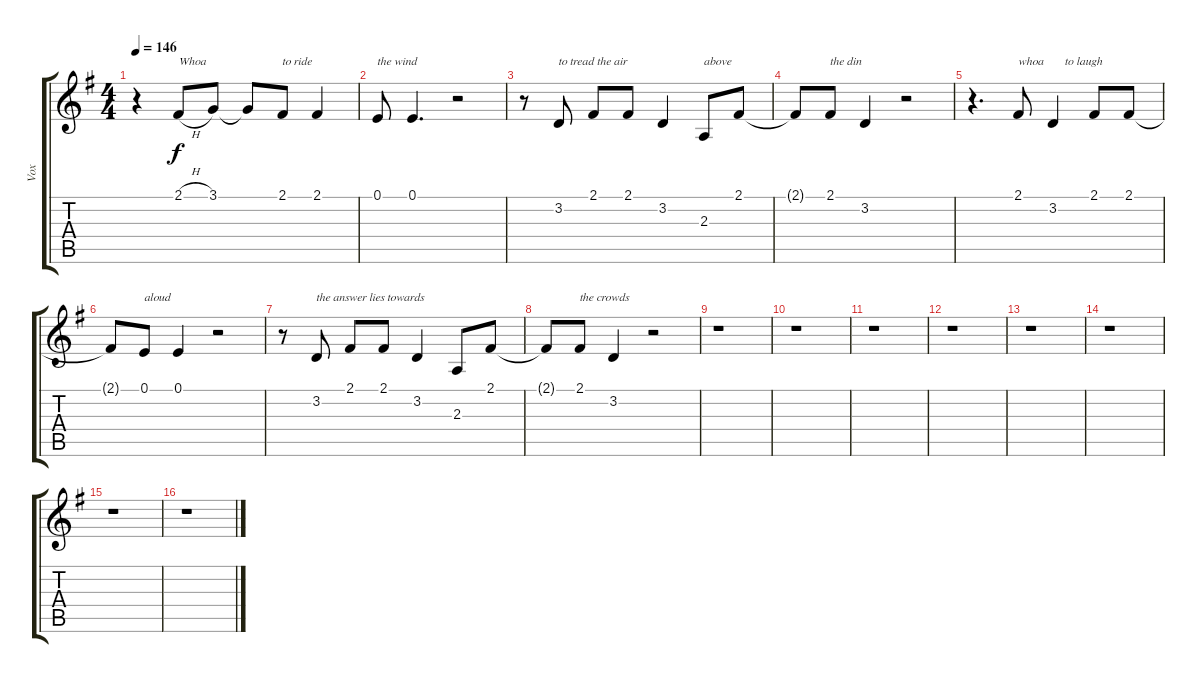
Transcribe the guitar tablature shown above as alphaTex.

\track ("Vox" "Vox") {instrument violin}
\staff {score tabs}
\tuning (E4 B3 G3 D3 A2 E2) {hide}
\ts (4 4)
\tempo 146
\clef g2
\ks g
r.4{dy f} 2.1{h}.8{txt "Whoa "} 3.1.8 3.1{t}.8 2.1.8{txt "to ride"} 2.1.4 |
0.1.8{txt "the wind"} 0.1.4{d} r.2 |
r.8 3.2.8{txt "to tread the air"} 2.1.8 2.1.8 3.2.4 2.3.8{txt "above"} 2.1.8 |
2.1{t}.8 2.1.8{txt "the din"} 3.2.4 r.2 |
r.4{d} 2.1.8{txt "whoa       to laugh"} 3.2.4 2.1.8 2.1.8 |
2.1{t}.8 0.1.8{txt "aloud"} 0.1.4 r.2 |
r.8 3.2.8{txt "the answer lies towards"} 2.1.8 2.1.8 3.2.4 2.3.8 2.1.8 |
2.1{t}.8 2.1.8{txt "the crowds"} 3.2.4 r.2 |
r.1 |
r.1 |
r.1 |
r.1 |
r.1 |
r.1 |
r.1 |
r.1
